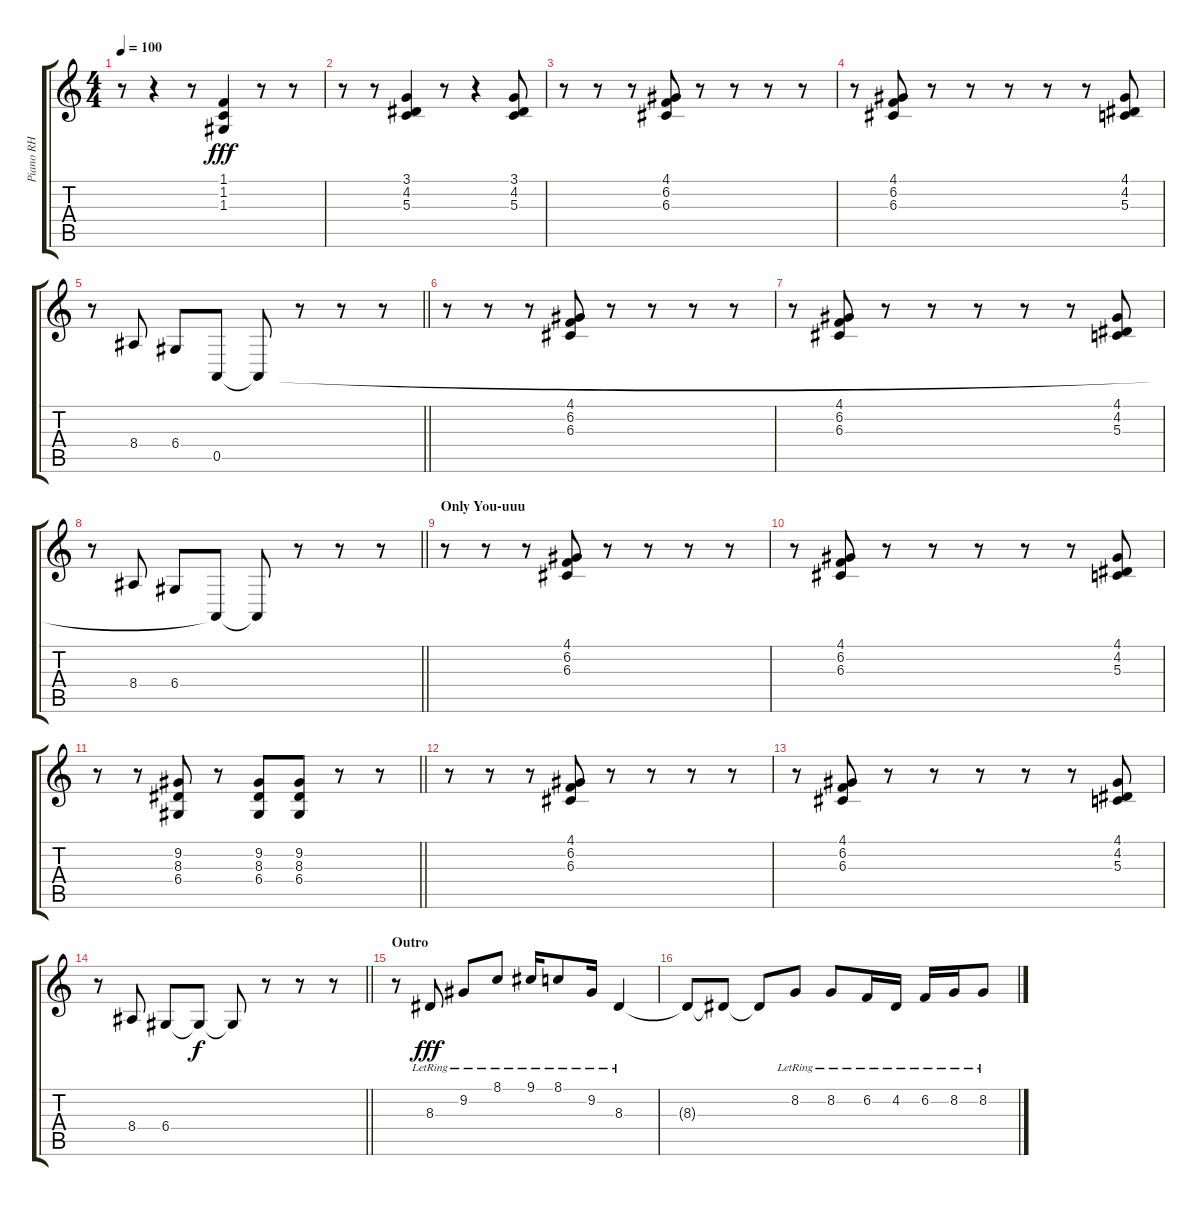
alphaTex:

\track ("Piano RH" "Piano RH") {instrument acousticgrandpiano}
\staff {score tabs}
\tuning (E4 B3 G3 D3 A2 E2) {hide}
\ts (4 4)
\tempo 100
\clef g2
\ks c
r.8{dy fff} r.4 r.8 (1.1 1.2 1.3).4 r.8 r.8 |
r.8 r.8 (3.1 4.2 5.3).4 r.8 r.4 (3.1 4.2 5.3).8 |
r.8 r.8 r.8 (4.1 6.2 6.3).8 r.8 r.8 r.8 r.8 |
r.8 (4.1 6.2 6.3).8 r.8 r.8 r.8 r.8 r.8 (4.1 4.2 5.3).8 |
\barLineRight lightlight
r.8 8.4.8 6.4.8 0.5.8 0.5{t}.8 r.8 r.8 r.8 |
r.8 r.8 r.8 (4.1 6.2 6.3).8 r.8 r.8 r.8 r.8 |
r.8 (4.1 6.2 6.3).8 r.8 r.8 r.8 r.8 r.8 (4.1 4.2 5.3).8 |
\barLineRight lightlight
r.8 8.4.8 6.4.8 0.5{t}.8 0.5{t}.8 r.8 r.8 r.8 |
\section ("" "Only You-uuu")
r.8 r.8 r.8 (4.1 6.2 6.3).8 r.8 r.8 r.8 r.8 |
r.8 (4.1 6.2 6.3).8 r.8 r.8 r.8 r.8 r.8 (4.1 4.2 5.3).8 |
\barLineRight lightlight
r.8 r.8 (9.2 8.3 6.4).8 r.8 (9.2 8.3 6.4).8 (9.2 8.3 6.4).8 r.8 r.8 |
r.8 r.8 r.8 (4.1 6.2 6.3).8 r.8 r.8 r.8 r.8 |
r.8 (4.1 6.2 6.3).8 r.8 r.8 r.8 r.8 r.8 (4.1 4.2 5.3).8 |
\barLineRight lightlight
r.8 8.4.8 6.4.8 6.4{t}.8{dy f} 6.4{t}.8 r.8 r.8 r.8 |
\section ("" "Outro")
r.8 8.3{lr}.8{dy fff} 9.2{lr}.8 8.1{lr}.8 9.1{lr}.16 8.1{lr}.8 9.2{lr}.16 8.3{lr}.4 |
8.3{t}.8 8.3{t}.8 8.3{t}.8 8.2{lr}.8 8.2{lr}.8 6.2{lr}.16 4.2{lr}.16 6.2{lr}.16 8.2{lr}.16 8.2{lr}.8
